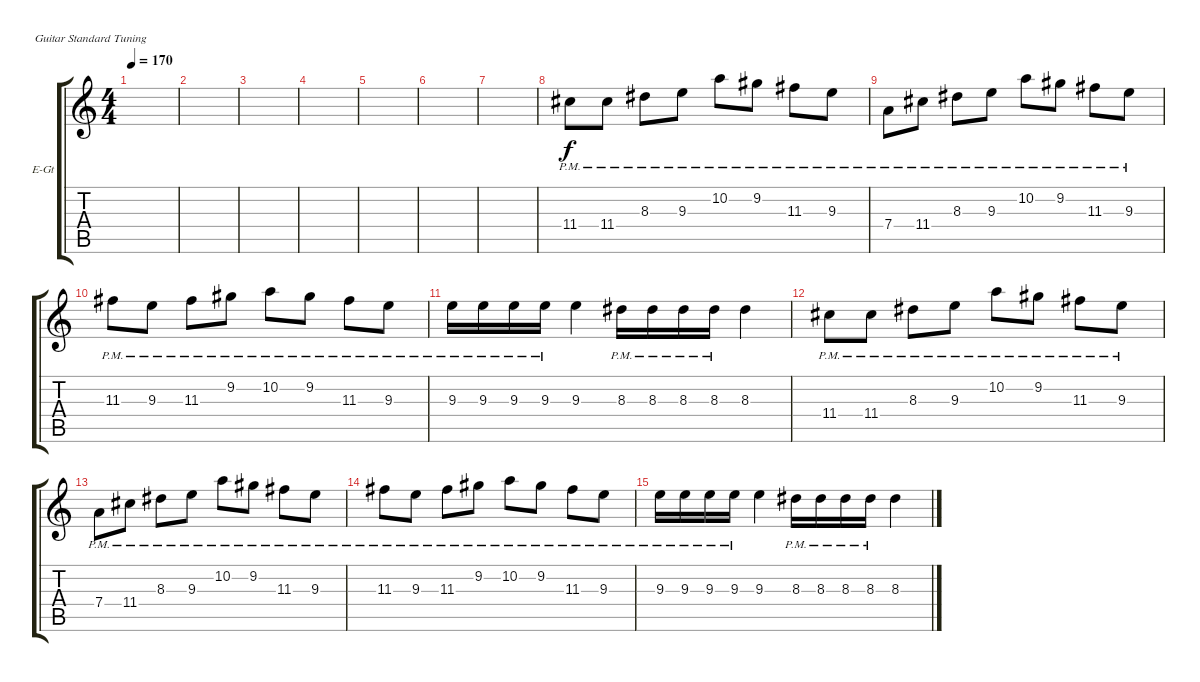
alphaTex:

\bracketExtendMode groupsimilarinstruments
\firstSystemTrackNameOrientation horizontal
\otherSystemsTrackNameOrientation horizontal
\track ("Соло" "E-Gt") {instrument distortionguitar}
\staff {score tabs}
\tuning (E4 B3 G3 D3 A2 E2)
\ts (4 4)
\tempo 170
\clef g2
\ks c
|
|
|
|
|
|
|
11.4{pm}.8 11.4{pm}.8 8.3{pm}.8 9.3{pm}.8 10.2{pm}.8 9.2{pm}.8 11.3{pm}.8 9.3{pm}.8 |
7.4{pm}.8 11.4{pm}.8 8.3{pm}.8 9.3{pm}.8 10.2{pm}.8 9.2{pm}.8 11.3{pm}.8 9.3{pm}.8 |
11.3{pm}.8 9.3{pm}.8 11.3{pm}.8 9.2{pm}.8 10.2{pm}.8 9.2{pm}.8 11.3{pm}.8 9.3{pm}.8 |
9.3{pm}.16 9.3{pm}.16 9.3{pm}.16 9.3{pm}.16 9.3.4 8.3{pm}.16 8.3{pm}.16 8.3{pm}.16 8.3{pm}.16 8.3.4 |
11.4{pm}.8 11.4{pm}.8 8.3{pm}.8 9.3{pm}.8 10.2{pm}.8 9.2{pm}.8 11.3{pm}.8 9.3{pm}.8 |
7.4{pm}.8 11.4{pm}.8 8.3{pm}.8 9.3{pm}.8 10.2{pm}.8 9.2{pm}.8 11.3{pm}.8 9.3{pm}.8 |
11.3{pm}.8 9.3{pm}.8 11.3{pm}.8 9.2{pm}.8 10.2{pm}.8 9.2{pm}.8 11.3{pm}.8 9.3{pm}.8 |
9.3{pm}.16 9.3{pm}.16 9.3{pm}.16 9.3{pm}.16 9.3.4 8.3{pm}.16 8.3{pm}.16 8.3{pm}.16 8.3{pm}.16 8.3.4
